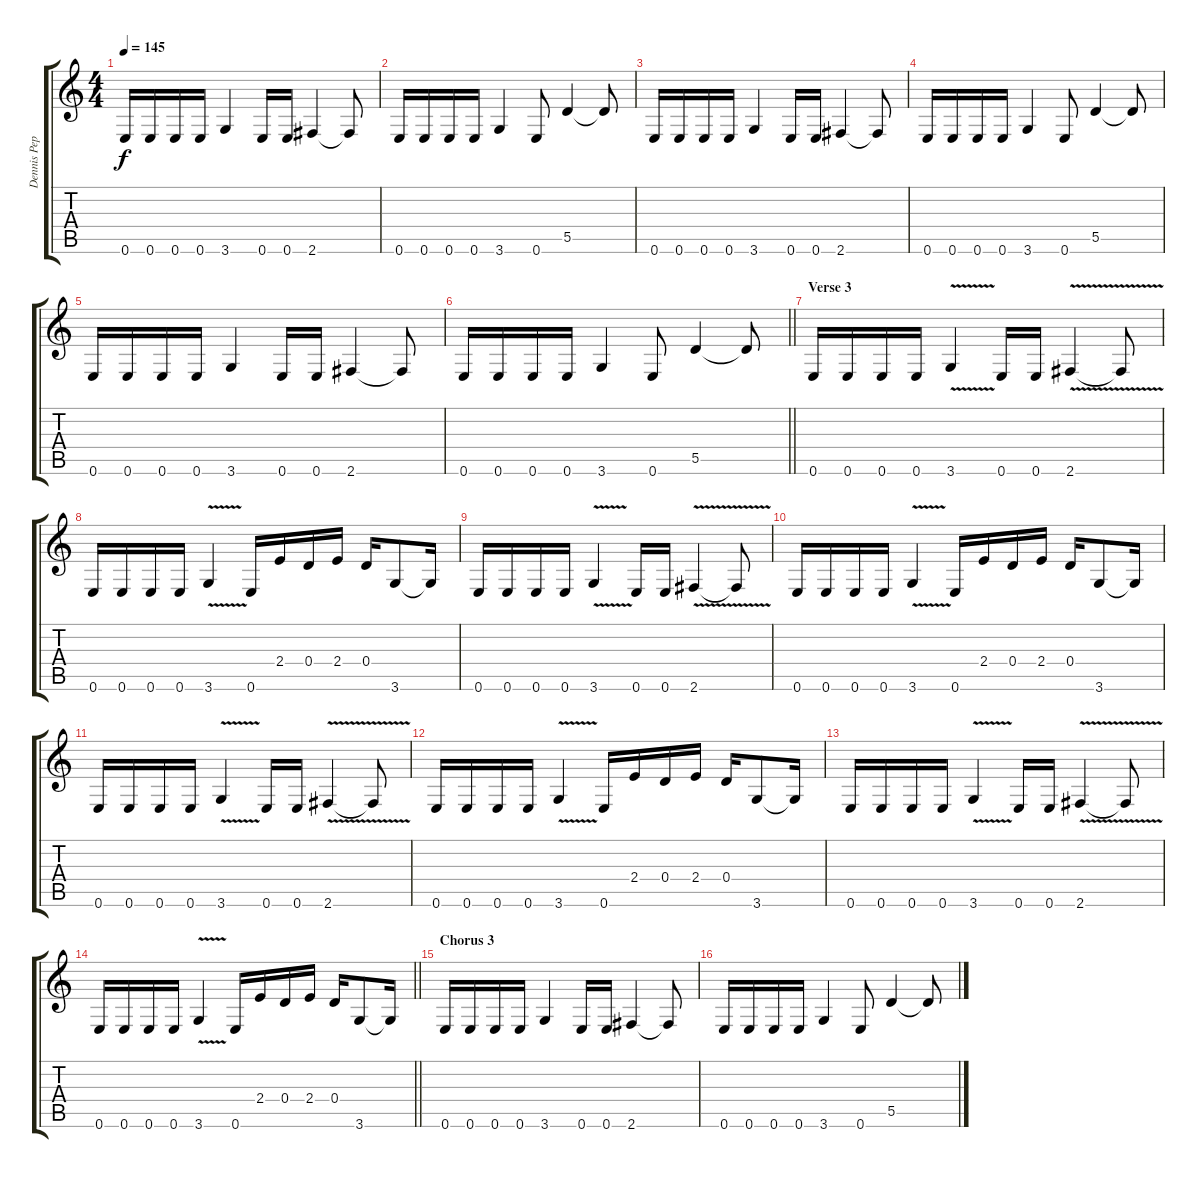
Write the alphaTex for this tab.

\track ("Dennis Pepa" "Dennis Pep") {instrument electricbassfinger}
\staff {score tabs}
\tuning (E4 B3 G3 D3 A2 E2) {hide}
\ts (4 4)
\tempo 145
\clef g2
\ks c
0.6.16{dy f volume 14} 0.6.16 0.6.16 0.6.16 3.6.4 0.6.16 0.6.16 2.6.4 2.6{t}.8 |
0.6.16 0.6.16 0.6.16 0.6.16 3.6.4 0.6.8 5.5.4 5.5{t}.8 |
0.6.16{volume 14} 0.6.16 0.6.16 0.6.16 3.6.4 0.6.16 0.6.16 2.6.4 2.6{t}.8 |
0.6.16 0.6.16 0.6.16 0.6.16 3.6.4 0.6.8 5.5.4 5.5{t}.8 |
0.6.16{volume 14} 0.6.16 0.6.16 0.6.16 3.6.4 0.6.16 0.6.16 2.6.4 2.6{t}.8 |
\barLineRight lightlight
0.6.16 0.6.16 0.6.16 0.6.16 3.6.4 0.6.8 5.5.4 5.5{t}.8 |
\section ("" "Verse 3")
0.6.16 0.6.16 0.6.16 0.6.16 3.6{v}.4 0.6.16 0.6.16 2.6{v}.4 2.6{t}.8 |
0.6.16 0.6.16 0.6.16 0.6.16 3.6{v}.4 0.6.16 2.4.16 0.4.16 2.4.16 0.4.16 3.6.8 3.6{t}.16 |
0.6.16 0.6.16 0.6.16 0.6.16 3.6{v}.4 0.6.16 0.6.16 2.6{v}.4 2.6{t}.8 |
0.6.16 0.6.16 0.6.16 0.6.16 3.6{v}.4 0.6.16 2.4.16 0.4.16 2.4.16 0.4.16 3.6.8 3.6{t}.16 |
0.6.16 0.6.16 0.6.16 0.6.16 3.6{v}.4 0.6.16 0.6.16 2.6{v}.4 2.6{t}.8 |
0.6.16 0.6.16 0.6.16 0.6.16 3.6{v}.4 0.6.16 2.4.16 0.4.16 2.4.16 0.4.16 3.6.8 3.6{t}.16 |
0.6.16 0.6.16 0.6.16 0.6.16 3.6{v}.4 0.6.16 0.6.16 2.6{v}.4 2.6{t}.8 |
\barLineRight lightlight
0.6.16 0.6.16 0.6.16 0.6.16 3.6{v}.4 0.6.16 2.4.16 0.4.16 2.4.16 0.4.16 3.6.8 3.6{t}.16 |
\section ("" "Chorus 3")
0.6.16{volume 14} 0.6.16 0.6.16 0.6.16 3.6.4 0.6.16 0.6.16 2.6.4 2.6{t}.8 |
0.6.16 0.6.16 0.6.16 0.6.16 3.6.4 0.6.8 5.5.4 5.5{t}.8
